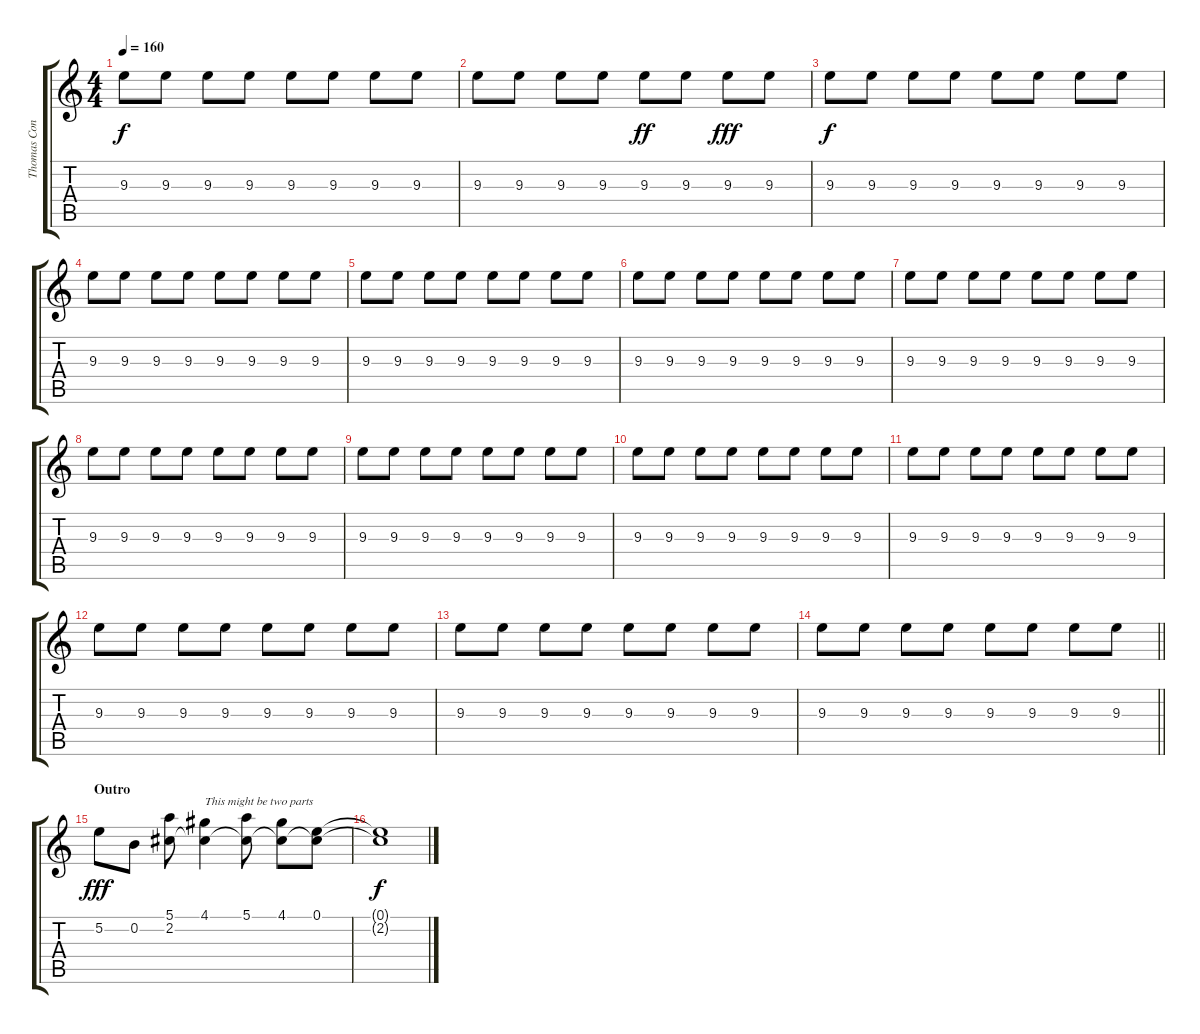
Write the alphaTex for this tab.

\track ("Thomas Conrad (Lead Guitar)" "Thomas Con") {instrument overdrivenguitar}
\staff {score tabs}
\tuning (E4 B3 G3 D3 A2 D2) {hide}
\ts (4 4)
\tempo 160
\clef g2
\ks c
9.3.8{dy f} 9.3.8 9.3.8 9.3.8 9.3.8 9.3.8 9.3.8 9.3.8 |
9.3.8 9.3.8 9.3.8 9.3.8 9.3.8{dy ff} 9.3.8 9.3.8{dy fff} 9.3.8 |
9.3.8{dy f volume 13} 9.3.8 9.3.8 9.3.8 9.3.8 9.3.8 9.3.8 9.3.8 |
9.3.8 9.3.8 9.3.8 9.3.8 9.3.8 9.3.8 9.3.8 9.3.8 |
9.3.8 9.3.8 9.3.8 9.3.8 9.3.8 9.3.8 9.3.8 9.3.8 |
9.3.8 9.3.8 9.3.8 9.3.8 9.3.8 9.3.8 9.3.8 9.3.8 |
9.3.8{volume 11} 9.3.8 9.3.8 9.3.8 9.3.8 9.3.8 9.3.8 9.3.8 |
9.3.8 9.3.8 9.3.8 9.3.8 9.3.8 9.3.8 9.3.8 9.3.8 |
9.3.8 9.3.8 9.3.8 9.3.8 9.3.8 9.3.8 9.3.8 9.3.8 |
9.3.8 9.3.8 9.3.8 9.3.8 9.3.8 9.3.8 9.3.8 9.3.8 |
9.3.8 9.3.8 9.3.8 9.3.8 9.3.8 9.3.8 9.3.8 9.3.8 |
9.3.8 9.3.8 9.3.8 9.3.8 9.3.8 9.3.8 9.3.8 9.3.8 |
9.3.8 9.3.8 9.3.8 9.3.8 9.3.8 9.3.8 9.3.8 9.3.8 |
\barLineRight lightlight
9.3.8 9.3.8 9.3.8 9.3.8 9.3.8 9.3.8 9.3.8 9.3.8 |
\section ("" "Outro")
5.2.8{dy fff volume 9} 0.2.8 (5.1 2.2).8 (4.1 2.2{t}).4{txt "This might be two parts"} (5.1 2.2{t}).8 (4.1 2.2{t}).8 (0.1 2.2{t}).8 |
(0.1{t} 2.2{t}).1{dy f}
